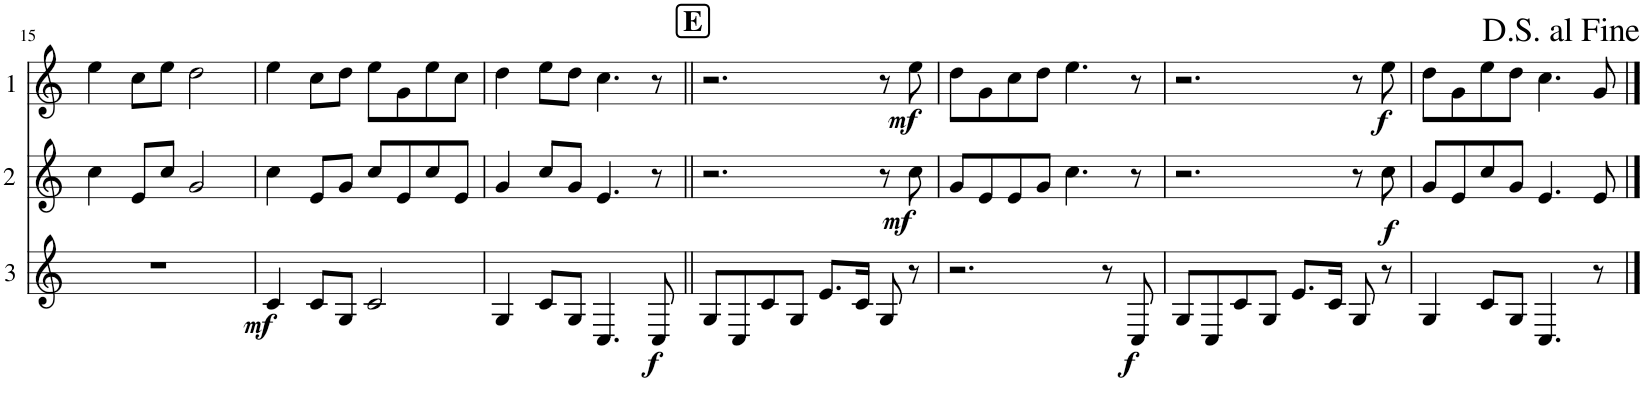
**kern	**dynam	**kern	**dynam	**kern	**dynam
*part3	*part3	*part2	*part2	*part1	*part1
*staff3	*staff3	*staff2	*staff2	*staff1	*staff1
*I"Cor 3	*	*I"Cor 2	*	*I"Cor 1	*
!!LO:PB:g=z
*clefG2	*	*clefG2	*	*clefG2	*
*Trd4c7	*	*Trd4c7	*	*Trd4c7	*
*k[]	*	*k[]	*	*k[]	*
*M4/4	*	*M4/4	*	*M4/4	*
=15	=15	=15	=15	=15	=15
1r	.	4cc\	.	4ee\	.
.	.	8e/L	.	8cc\L	.
.	.	8cc/J	.	8ee\J	.
.	.	2g/	.	2dd\	.
=16	=16	=16	=16	=16	=16
!	!LO:DY:b	!	!	!	!
4c/	mf	4cc\	.	4ee\	.
8c/L	.	8e/L	.	8cc\L	.
8G/J	.	8g/J	.	8dd\J	.
2c/	.	8cc/L	.	8ee\L	.
.	.	8e/	.	8g\	.
.	.	8cc/	.	8ee\	.
.	.	8e/J	.	8cc\J	.
=17	=17	=17	=17	=17	=17
4G/	.	4g/	.	4dd\	.
8c/L	.	8cc/L	.	8ee\L	.
8G/J	.	8g/J	.	8dd\J	.
4.C/	.	4.e/	.	4.cc\	.
!	!LO:DY:b	!	!	!	!
8C/	f	8r	.	8r	.
!!LO:REH:place=s1:a:B:cj:fs=14:t=E
=18||	=18||	=18||	=18||	=18||	=18||
8G/L	.	2.r	.	2.r	.
8C/	.	.	.	.	.
8c/	.	.	.	.	.
8G/J	.	.	.	.	.
8.e/L	.	.	.	.	.
16c/Jk	.	.	.	.	.
8G/	.	8r	.	8r	.
!	!	!	!LO:DY:b	!	!LO:DY:b
8r	.	8cc\	mf	8ee\	mf
=19	=19	=19	=19	=19	=19
2.r	.	8g/L	.	8dd\L	.
.	.	8e/	.	8g\	.
.	.	8e/	.	8cc\	.
.	.	8g/J	.	8dd\J	.
.	.	4.cc\	.	4.ee\	.
8r	.	.	.	.	.
!	!LO:DY:b	!	!	!	!
8C/	f	8r	.	8r	.
=20	=20	=20	=20	=20	=20
8G/L	.	2.r	.	2.r	.
8C/	.	.	.	.	.
8c/	.	.	.	.	.
8G/J	.	.	.	.	.
8.e/L	.	.	.	.	.
16c/Jk	.	.	.	.	.
8G/	.	8r	.	8r	.
!	!	!	!LO:DY:b	!	!LO:DY:b
8r	.	8cc\	f	8ee\	f
=21	=21	=21	=21	=21	=21
4G/	.	8g/L	.	8dd\L	.
.	.	8e/	.	8g\	.
8c/L	.	8cc/	.	8ee\	.
8G/J	.	8g/J	.	8dd\J	.
4.C/	.	4.e/	.	4.cc\	.
8r	.	8e/	.	8g/	.
==	==	==	==	==	==
*-	*-	*-	*-	*-	*-
